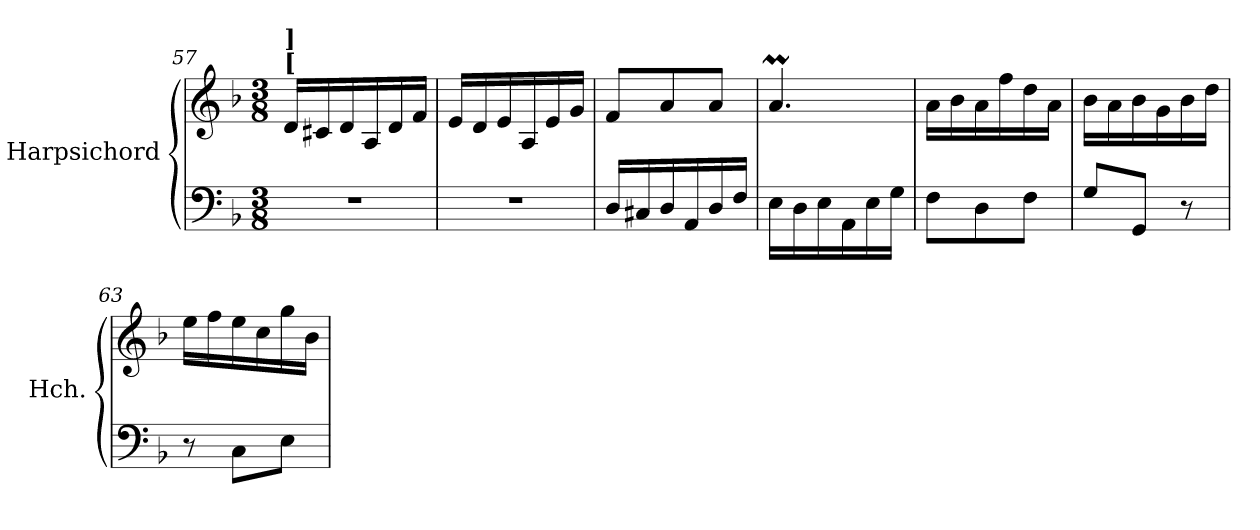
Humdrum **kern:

**kern	**kern
*part1	*part1
*staff2	*staff1
*I"Harpsichord	*
*I'Hch.	*
!!LO:PB:g=z
*clefF4	*clefG2
*k[b-]	*k[b-]
*M3/8	*M3/8
*MM83	*MM83
=57	=57
!	!LO:TX:a:B:t=[
!	!LO:TX:a:B:t=]
4.r	16d/LL
.	16c#X/
.	16d/
.	16A/
.	16d/
.	16f/JJ
=58	=58
4.r	16e/LL
.	16d/
.	16e/
.	16A/
.	16e/
.	16g/JJ
=59	=59
16D/LL	8f/L
16C#X/	.
16D/	8a/
16AA/	.
16D/	8a/J
16F/JJ	.
=60	=60
16E\LL	4.am/
16D\	.
16E\	.
16AA\	.
16E\	.
16G\JJ	.
=61	=61
8F\L	16a\LL
.	16b-\
8D\	16a\
.	16ff\
8F\J	16dd\
.	16a\JJ
=62	=62
8G/L	16b-\LL
.	16a\
8GG/J	16b-\
.	16g\
8r	16b-\
.	16dd\JJ
!!LO:LB:g=z
=63	=63
8r	16ee\LL
.	16ff\
8C\L	16ee\
.	16cc\
8E\J	16gg\
.	16b-\JJ
=	=
*-	*-
